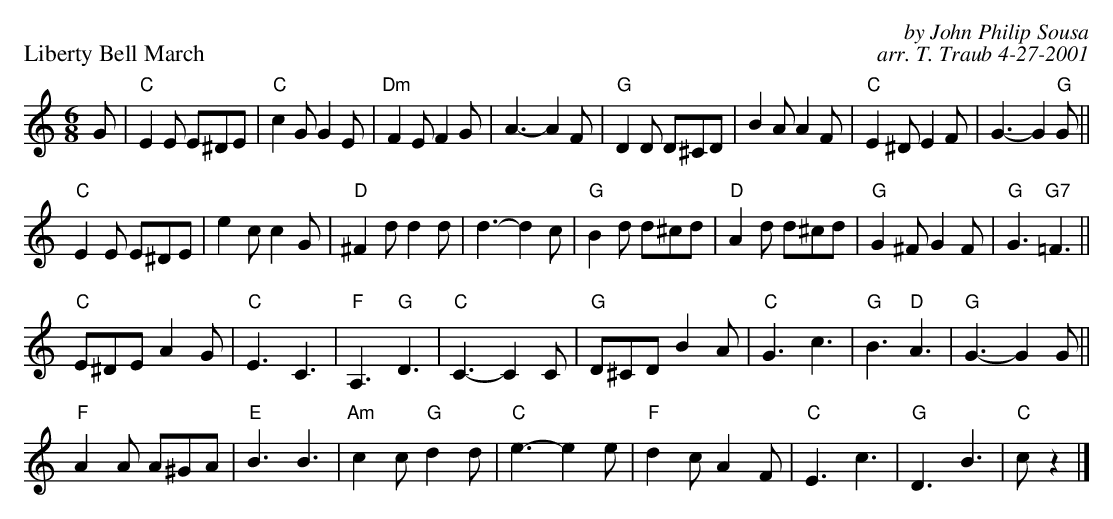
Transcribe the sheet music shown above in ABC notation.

X:1
P: Liberty Bell March
C: by John Philip Sousa
C: arr. T. Traub 4-27-2001
M: 6/8
L: 1/8
K: C
G|"C"E2 E E^DE|"C"c2 G G2 E|"Dm"F2 E F2 G |A3-A2 F|"G"D2 D D^CD |B2 A A2 F|"C"E2 ^D E2 F|G3-G2 "G"G ||
"C"E2 E E^DE|e2 c c2 G|"D"^F2 d d2 d|d3-d2 c|"G"B2 d d^cd|"D"A2 d d^cd|"G"G2 ^F G2 F|"G"G3 "G7"=F3 ||
"C"E^DE A2 G|"C"E3 C3|"F"A,3 "G"D3|"C"C3-C2 C|"G"D^CD B2 A|"C"G3 c3|"G"B3 "D"A3 |"G"G3-G2 G||
"F"A2 A A^GA|"E"B3 B3|"Am"c2 c "G"d2 d|"C"e3-e2 e|"F"d2 c A2 F|"C"E3 c3|"G"D3 B3|"C"c z2 |]
